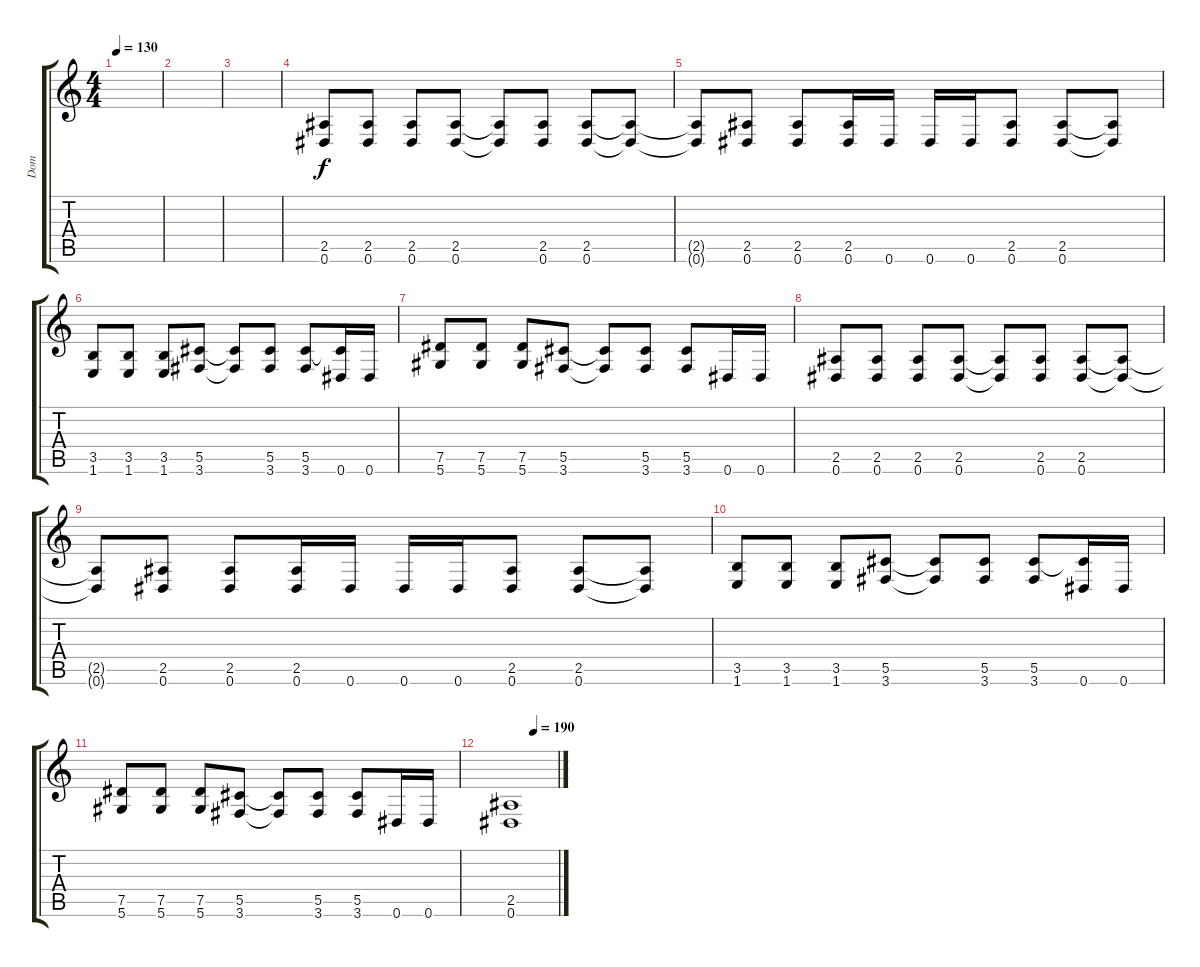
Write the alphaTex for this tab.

\track ("Dom" "Dom") {instrument overdrivenguitar}
\staff {score tabs}
\tuning (Eb4 Bb3 Gb3 Db3 Ab2 Eb2) {hide}
\ts (4 4)
\tempo 130
\clef g2
\ks c
|
|
|
(2.5 0.6).8 (2.5 0.6).8 (2.5 0.6).8 (2.5 0.6).8 (2.5{t} 0.6{t}).8 (2.5 0.6).8 (2.5 0.6).8 (2.5{t} 0.6{t}).8 |
(2.5{t} 0.6{t}).8 (2.5 0.6).8 (2.5 0.6).8 (2.5 0.6).16 0.6.16 0.6.16 0.6.16 (2.5 0.6).8 (2.5 0.6).8 (2.5{t} 0.6{t}).8 |
(3.5 1.6).8 (3.5 1.6).8 (3.5 1.6).8 (5.5 3.6).8 (5.5{t} 3.6{t}).8 (5.5 3.6).8 (5.5 3.6).8 (5.5{t} 0.6).16 0.6.16 |
(7.5 5.6).8 (7.5 5.6).8 (7.5 5.6).8 (5.5 3.6).8 (5.5{t} 3.6{t}).8 (5.5 3.6).8 (5.5 3.6).8 0.6.16 0.6.16 |
(2.5 0.6).8 (2.5 0.6).8 (2.5 0.6).8 (2.5 0.6).8 (2.5{t} 0.6{t}).8 (2.5 0.6).8 (2.5 0.6).8 (2.5{t} 0.6{t}).8 |
(2.5{t} 0.6{t}).8 (2.5 0.6).8 (2.5 0.6).8 (2.5 0.6).16 0.6.16 0.6.16 0.6.16 (2.5 0.6).8 (2.5 0.6).8 (2.5{t} 0.6{t}).8 |
(3.5 1.6).8 (3.5 1.6).8 (3.5 1.6).8 (5.5 3.6).8 (5.5{t} 3.6{t}).8 (5.5 3.6).8 (5.5 3.6).8 (5.5{t} 0.6).16 0.6.16 |
(7.5 5.6).8 (7.5 5.6).8 (7.5 5.6).8 (5.5 3.6).8 (5.5{t} 3.6{t}).8 (5.5 3.6).8 (5.5 3.6).8 0.6.16 0.6.16 |
\tempo (190 0.5)
(2.5 0.6).1
